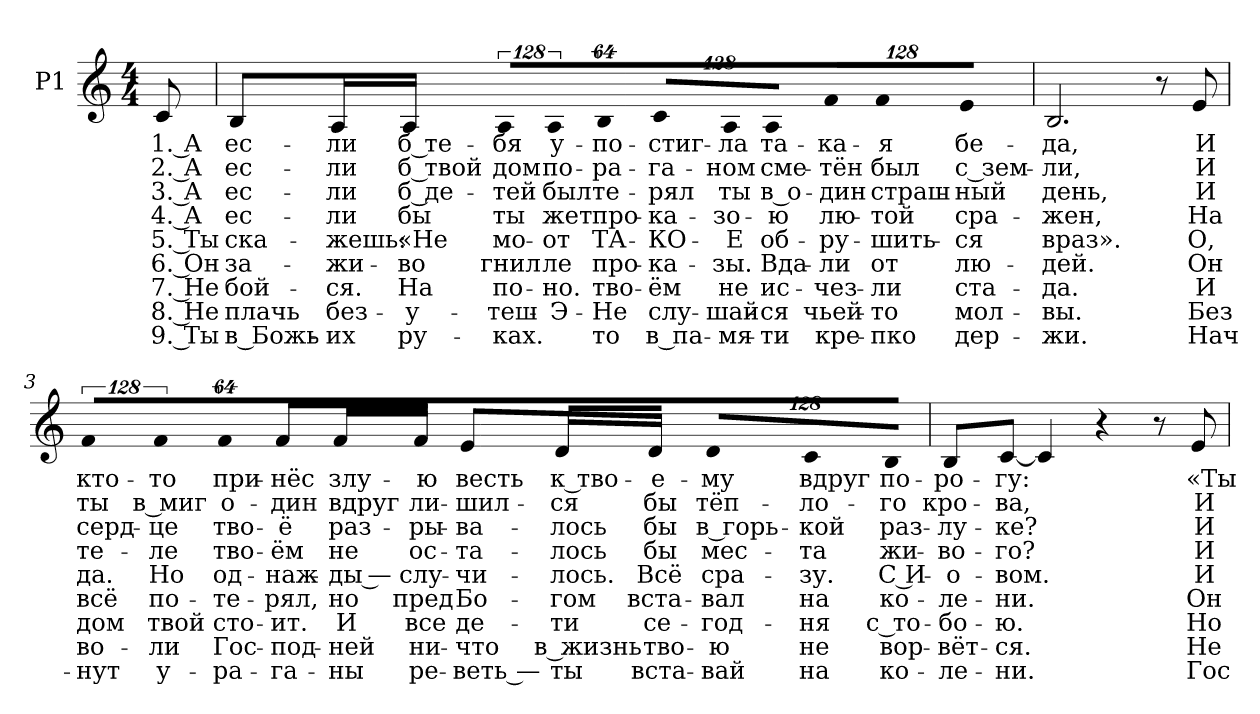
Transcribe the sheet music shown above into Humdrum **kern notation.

**kern	**text	**text	**text	**text	**text	**text	**text	**text	**text
*part1	*part1	*part1	*part1	*part1	*part1	*part1	*part1	*part1	*part1
*staff1	*staff1	*staff1	*staff1	*staff1	*staff1	*staff1	*staff1	*staff1	*staff1
*I"P1	*	*	*	*	*	*	*	*	*
!!LO:PB:g=z
*clefG2	*	*	*	*	*	*	*	*	*
*k[]	*	*	*	*	*	*	*	*	*
*a:	*	*	*	*	*	*	*	*	*
*M4/4	*	*	*	*	*	*	*	*	*
=	=	=	=	=	=	=	=	=	=
!	!LO:LY:b:color=#000000	!LO:LY:b:color=#000000	!LO:LY:b:color=#000000	!LO:LY:b:color=#000000	!LO:LY:b:color=#000000	!LO:LY:b:color=#000000	!LO:LY:b:color=#000000	!LO:LY:b:color=#000000	!LO:LY:b:color=#000000
8ci/	1. А	2. А	3. А	4. А	5. Ты	6. Он	7. Не	8. Не	9. Ты
=1	=1	=1	=1	=1	=1	=1	=1	=1	=1
!	!LO:LY:b:color=#000000	!LO:LY:b:color=#000000	!LO:LY:b:color=#000000	!LO:LY:b:color=#000000	!LO:LY:b:color=#000000	!LO:LY:b:color=#000000	!LO:LY:b:color=#000000	!LO:LY:b:color=#000000	!LO:LY:b:color=#000000
8Bi/L	ес-	ес-	ес-	ес-	ска-	за-	-бой-	-плачь	в Божь-
!	!LO:LY:b:color=#000000	!LO:LY:b:color=#000000	!LO:LY:b:color=#000000	!LO:LY:b:color=#000000	!LO:LY:b:color=#000000	!LO:LY:b:color=#000000	!LO:LY:b:color=#000000	!LO:LY:b:color=#000000	!LO:LY:b:color=#000000
16Ai/L	-ли	-ли	-ли	-ли	-жешь:	-жи-	-ся.	без-	-их
!	!LO:LY:b:color=#000000	!LO:LY:b:color=#000000	!LO:LY:b:color=#000000	!LO:LY:b:color=#000000	!LO:LY:b:color=#000000	!LO:LY:b:color=#000000	!LO:LY:b:color=#000000	!LO:LY:b:color=#000000	!LO:LY:b:color=#000000
16Ai/JJ	б те-	б твой	б де-	бы	«Не	во	На	у-	-ру-
!LO:N:vis=8	!	!	!	!	!	!	!	!	!
!	!LO:LY:b:color=#000000	!LO:LY:b:color=#000000	!LO:LY:b:color=#000000	!LO:LY:b:color=#000000	!LO:LY:b:color=#000000	!LO:LY:b:color=#000000	!LO:LY:b:color=#000000	!LO:LY:b:color=#000000	!LO:LY:b:color=#000000
1024%85Ai/L	-бя	дом	-тей	ты	мо-	-гнил	по-	-теш-	-ках.
!LO:N:vis=8	!	!	!	!	!	!	!	!	!
!	!LO:LY:b:color=#000000	!LO:LY:b:color=#000000	!LO:LY:b:color=#000000	!LO:LY:b:color=#000000	!LO:LY:b:color=#000000	!LO:LY:b:color=#000000	!LO:LY:b:color=#000000	!LO:LY:b:color=#000000	!
1024%85Ai/	у-	по-	был	-жет	от	ле	но.	Э-	.
!LO:N:vis=8	!	!	!	!	!	!	!	!	!
!	!LO:LY:b:color=#000000	!LO:LY:b:color=#000000	!LO:LY:b:color=#000000	!LO:LY:b:color=#000000	!LO:LY:b:color=#000000	!LO:LY:b:color=#000000	!LO:LY:b:color=#000000	!LO:LY:b:color=#000000	!LO:LY:b:color=#000000
512%43Bi/J	по-	-ра-	-те-	про-	ТА-	-про-	-тво-	-Не	то
!LO:N:vis=8	!	!	!	!	!	!	!	!	!
!	!LO:LY:b:color=#000000	!LO:LY:b:color=#000000	!LO:LY:b:color=#000000	!LO:LY:b:color=#000000	!LO:LY:b:color=#000000	!LO:LY:b:color=#000000	!LO:LY:b:color=#000000	!LO:LY:b:color=#000000	!LO:LY:b:color=#000000
1024%85ci/L	-стиг-	-га-	-рял	-ка-	-КО-	ка-	-ём	слу-	-в па-
!LO:N:vis=8	!	!	!	!	!	!	!	!	!
!	!LO:LY:b:color=#000000	!LO:LY:b:color=#000000	!LO:LY:b:color=#000000	!LO:LY:b:color=#000000	!LO:LY:b:color=#000000	!LO:LY:b:color=#000000	!LO:LY:b:color=#000000	!LO:LY:b:color=#000000	!LO:LY:b:color=#000000
1024%85Ai/	-ла	-ном	ты	-зо-	-Е	-зы.	не	шай-	-мя-
!LO:N:vis=8	!	!	!	!	!	!	!	!	!
!	!LO:LY:b:color=#000000	!LO:LY:b:color=#000000	!LO:LY:b:color=#000000	!LO:LY:b:color=#000000	!LO:LY:b:color=#000000	!LO:LY:b:color=#000000	!LO:LY:b:color=#000000	!LO:LY:b:color=#000000	!LO:LY:b:color=#000000
512%43Ai/J	та-	сме-	в о-	-ю	об-	-Вда-	-ис-	-ся	ти
!LO:N:vis=8	!	!	!	!	!	!	!	!	!
!	!LO:LY:b:color=#000000	!LO:LY:b:color=#000000	!LO:LY:b:color=#000000	!LO:LY:b:color=#000000	!LO:LY:b:color=#000000	!LO:LY:b:color=#000000	!LO:LY:b:color=#000000	!LO:LY:b:color=#000000	!LO:LY:b:color=#000000
1024%85fi/L	-ка-	-тён	-дин	лю-	-ру-	ли	чез-	-чьей-	-кре-
!LO:N:vis=8	!	!	!	!	!	!	!	!	!
!	!LO:LY:b:color=#000000	!LO:LY:b:color=#000000	!LO:LY:b:color=#000000	!LO:LY:b:color=#000000	!LO:LY:b:color=#000000	!LO:LY:b:color=#000000	!LO:LY:b:color=#000000	!LO:LY:b:color=#000000	!LO:LY:b:color=#000000
1024%85fi/	-я	был	страш-	-той	-шить-	-от	ли	то	пко
!LO:N:vis=8	!	!	!	!	!	!	!	!	!
!	!LO:LY:b:color=#000000	!LO:LY:b:color=#000000	!LO:LY:b:color=#000000	!LO:LY:b:color=#000000	!LO:LY:b:color=#000000	!LO:LY:b:color=#000000	!LO:LY:b:color=#000000	!LO:LY:b:color=#000000	!LO:LY:b:color=#000000
512%43ei/J	бе-	с зем-	-ный	сра-	-ся	лю-	-ста-	-мол-	-дер-
=2	=2	=2	=2	=2	=2	=2	=2	=2	=2
!	!LO:LY:b:color=#000000	!LO:LY:b:color=#000000	!LO:LY:b:color=#000000	!LO:LY:b:color=#000000	!LO:LY:b:color=#000000	!LO:LY:b:color=#000000	!LO:LY:b:color=#000000	!LO:LY:b:color=#000000	!LO:LY:b:color=#000000
2.Bi/	-да,	-ли,	день,	-жен,	враз».	-дей.	да.	вы.	жи.
8r	.	.	.	.	.	.	.	.	.
!	!LO:LY:b:color=#000000	!LO:LY:b:color=#000000	!LO:LY:b:color=#000000	!LO:LY:b:color=#000000	!LO:LY:b:color=#000000	!LO:LY:b:color=#000000	!LO:LY:b:color=#000000	!LO:LY:b:color=#000000	!LO:LY:b:color=#000000
8ei/	И	И	И	На	О,	Он	И	Без	Нач-
!!LO:LB:g=z
=3	=3	=3	=3	=3	=3	=3	=3	=3	=3
!LO:N:vis=8	!	!	!	!	!	!	!	!	!
!	!LO:LY:b:color=#000000	!LO:LY:b:color=#000000	!LO:LY:b:color=#000000	!LO:LY:b:color=#000000	!LO:LY:b:color=#000000	!LO:LY:b:color=#000000	!LO:LY:b:color=#000000	!LO:LY:b:color=#000000	!LO:LY:b:color=#000000
1024%85fi/L	кто-	ты	серд-	те-	да.	-всё	дом	во-	-нут
!LO:N:vis=8	!	!	!	!	!	!	!	!	!
!	!LO:LY:b:color=#000000	!LO:LY:b:color=#000000	!LO:LY:b:color=#000000	!LO:LY:b:color=#000000	!LO:LY:b:color=#000000	!LO:LY:b:color=#000000	!LO:LY:b:color=#000000	!LO:LY:b:color=#000000	!LO:LY:b:color=#000000
1024%85fi/	-то	в миг	-це	-ле	Но	по-	-твой	ли	у-
!LO:N:vis=8	!	!	!	!	!	!	!	!	!
!	!LO:LY:b:color=#000000	!LO:LY:b:color=#000000	!LO:LY:b:color=#000000	!LO:LY:b:color=#000000	!LO:LY:b:color=#000000	!LO:LY:b:color=#000000	!LO:LY:b:color=#000000	!LO:LY:b:color=#000000	!LO:LY:b:color=#000000
512%43fi/J	при-	о-	тво-	тво-	од-	-те-	-сто-	-Гос-	-ра-
!	!LO:LY:b:color=#000000	!LO:LY:b:color=#000000	!LO:LY:b:color=#000000	!LO:LY:b:color=#000000	!LO:LY:b:color=#000000	!LO:LY:b:color=#000000	!LO:LY:b:color=#000000	!LO:LY:b:color=#000000	!LO:LY:b:color=#000000
8fi/L	-нёс	-дин	-ё	-ём	-наж-	-рял,	ит.	под-	-га-
!	!LO:LY:b:color=#000000	!LO:LY:b:color=#000000	!LO:LY:b:color=#000000	!LO:LY:b:color=#000000	!LO:LY:b:color=#000000	!LO:LY:b:color=#000000	!LO:LY:b:color=#000000	!LO:LY:b:color=#000000	!LO:LY:b:color=#000000
16fi/L	злу-	вдруг	раз-	не	-ды —	-но	И	ней	ны
!	!LO:LY:b:color=#000000	!LO:LY:b:color=#000000	!LO:LY:b:color=#000000	!LO:LY:b:color=#000000	!LO:LY:b:color=#000000	!LO:LY:b:color=#000000	!LO:LY:b:color=#000000	!LO:LY:b:color=#000000	!LO:LY:b:color=#000000
16fi/JJ	-ю	ли-	-ры-	ос-	слу-	пред	все	ни-	-ре-
!	!LO:LY:b:color=#000000	!LO:LY:b:color=#000000	!LO:LY:b:color=#000000	!LO:LY:b:color=#000000	!LO:LY:b:color=#000000	!LO:LY:b:color=#000000	!LO:LY:b:color=#000000	!LO:LY:b:color=#000000	!LO:LY:b:color=#000000
8ei/L	весть	-шил-	-ва-	-та-	-чи-	-Бо-	-де-	-что	веть —
!	!LO:LY:b:color=#000000	!LO:LY:b:color=#000000	!LO:LY:b:color=#000000	!LO:LY:b:color=#000000	!LO:LY:b:color=#000000	!LO:LY:b:color=#000000	!LO:LY:b:color=#000000	!LO:LY:b:color=#000000	!LO:LY:b:color=#000000
16di/L	к тво-	-ся	-лось	-лось	-лось.	гом	ти	в жизнь	ты
!	!LO:LY:b:color=#000000	!LO:LY:b:color=#000000	!LO:LY:b:color=#000000	!LO:LY:b:color=#000000	!LO:LY:b:color=#000000	!LO:LY:b:color=#000000	!LO:LY:b:color=#000000	!LO:LY:b:color=#000000	!LO:LY:b:color=#000000
16di/JJ	-е-	бы	бы	бы	Всё	вста-	-се-	-тво-	-вста-
!LO:N:vis=8	!	!	!	!	!	!	!	!	!
!	!LO:LY:b:color=#000000	!LO:LY:b:color=#000000	!LO:LY:b:color=#000000	!LO:LY:b:color=#000000	!LO:LY:b:color=#000000	!LO:LY:b:color=#000000	!LO:LY:b:color=#000000	!LO:LY:b:color=#000000	!LO:LY:b:color=#000000
1024%85di/L	-му	тёп-	в горь-	мес-	сра-	-вал	год-	-ю	вай
!LO:N:vis=8	!	!	!	!	!	!	!	!	!
!	!LO:LY:b:color=#000000	!LO:LY:b:color=#000000	!LO:LY:b:color=#000000	!LO:LY:b:color=#000000	!LO:LY:b:color=#000000	!LO:LY:b:color=#000000	!LO:LY:b:color=#000000	!LO:LY:b:color=#000000	!LO:LY:b:color=#000000
1024%85ci/	вдруг	-ло-	-кой	-та	-зу.	на	ня	не	на
!LO:N:vis=8	!	!	!	!	!	!	!	!	!
!	!LO:LY:b:color=#000000	!LO:LY:b:color=#000000	!LO:LY:b:color=#000000	!LO:LY:b:color=#000000	!LO:LY:b:color=#000000	!LO:LY:b:color=#000000	!LO:LY:b:color=#000000	!LO:LY:b:color=#000000	!LO:LY:b:color=#000000
512%43Bi/J	по-	-го	раз-	жи-	С И-	ко-	-с то-	-вор-	-ко-
=4	=4	=4	=4	=4	=4	=4	=4	=4	=4
!	!LO:LY:b:color=#000000	!LO:LY:b:color=#000000	!LO:LY:b:color=#000000	!LO:LY:b:color=#000000	!LO:LY:b:color=#000000	!LO:LY:b:color=#000000	!LO:LY:b:color=#000000	!LO:LY:b:color=#000000	!LO:LY:b:color=#000000
8Bi/L	-ро-	кро-	-лу-	-во-	-о-	-ле-	-бо-	-вёт-	-ле-
!	!LO:LY:b:color=#000000	!LO:LY:b:color=#000000	!LO:LY:b:color=#000000	!LO:LY:b:color=#000000	!LO:LY:b:color=#000000	!LO:LY:b:color=#000000	!LO:LY:b:color=#000000	!LO:LY:b:color=#000000	!LO:LY:b:color=#000000
[<8ci/J	-гу:	-ва,	-ке?	-го?	-вом.	-ни.	ю.	ся.	ни.
4ci/]	.	.	.	.	.	.	.	.	.
4r	.	.	.	.	.	.	.	.	.
8r	.	.	.	.	.	.	.	.	.
!	!LO:LY:b:color=#000000	!LO:LY:b:color=#000000	!LO:LY:b:color=#000000	!LO:LY:b:color=#000000	!LO:LY:b:color=#000000	!LO:LY:b:color=#000000	!LO:LY:b:color=#000000	!LO:LY:b:color=#000000	!LO:LY:b:color=#000000
8ei/	«Ты	И	И	И	И	Он	Но	Не	Гос-
=	=	=	=	=	=	=	=	=	=
*-	*-	*-	*-	*-	*-	*-	*-	*-	*-
